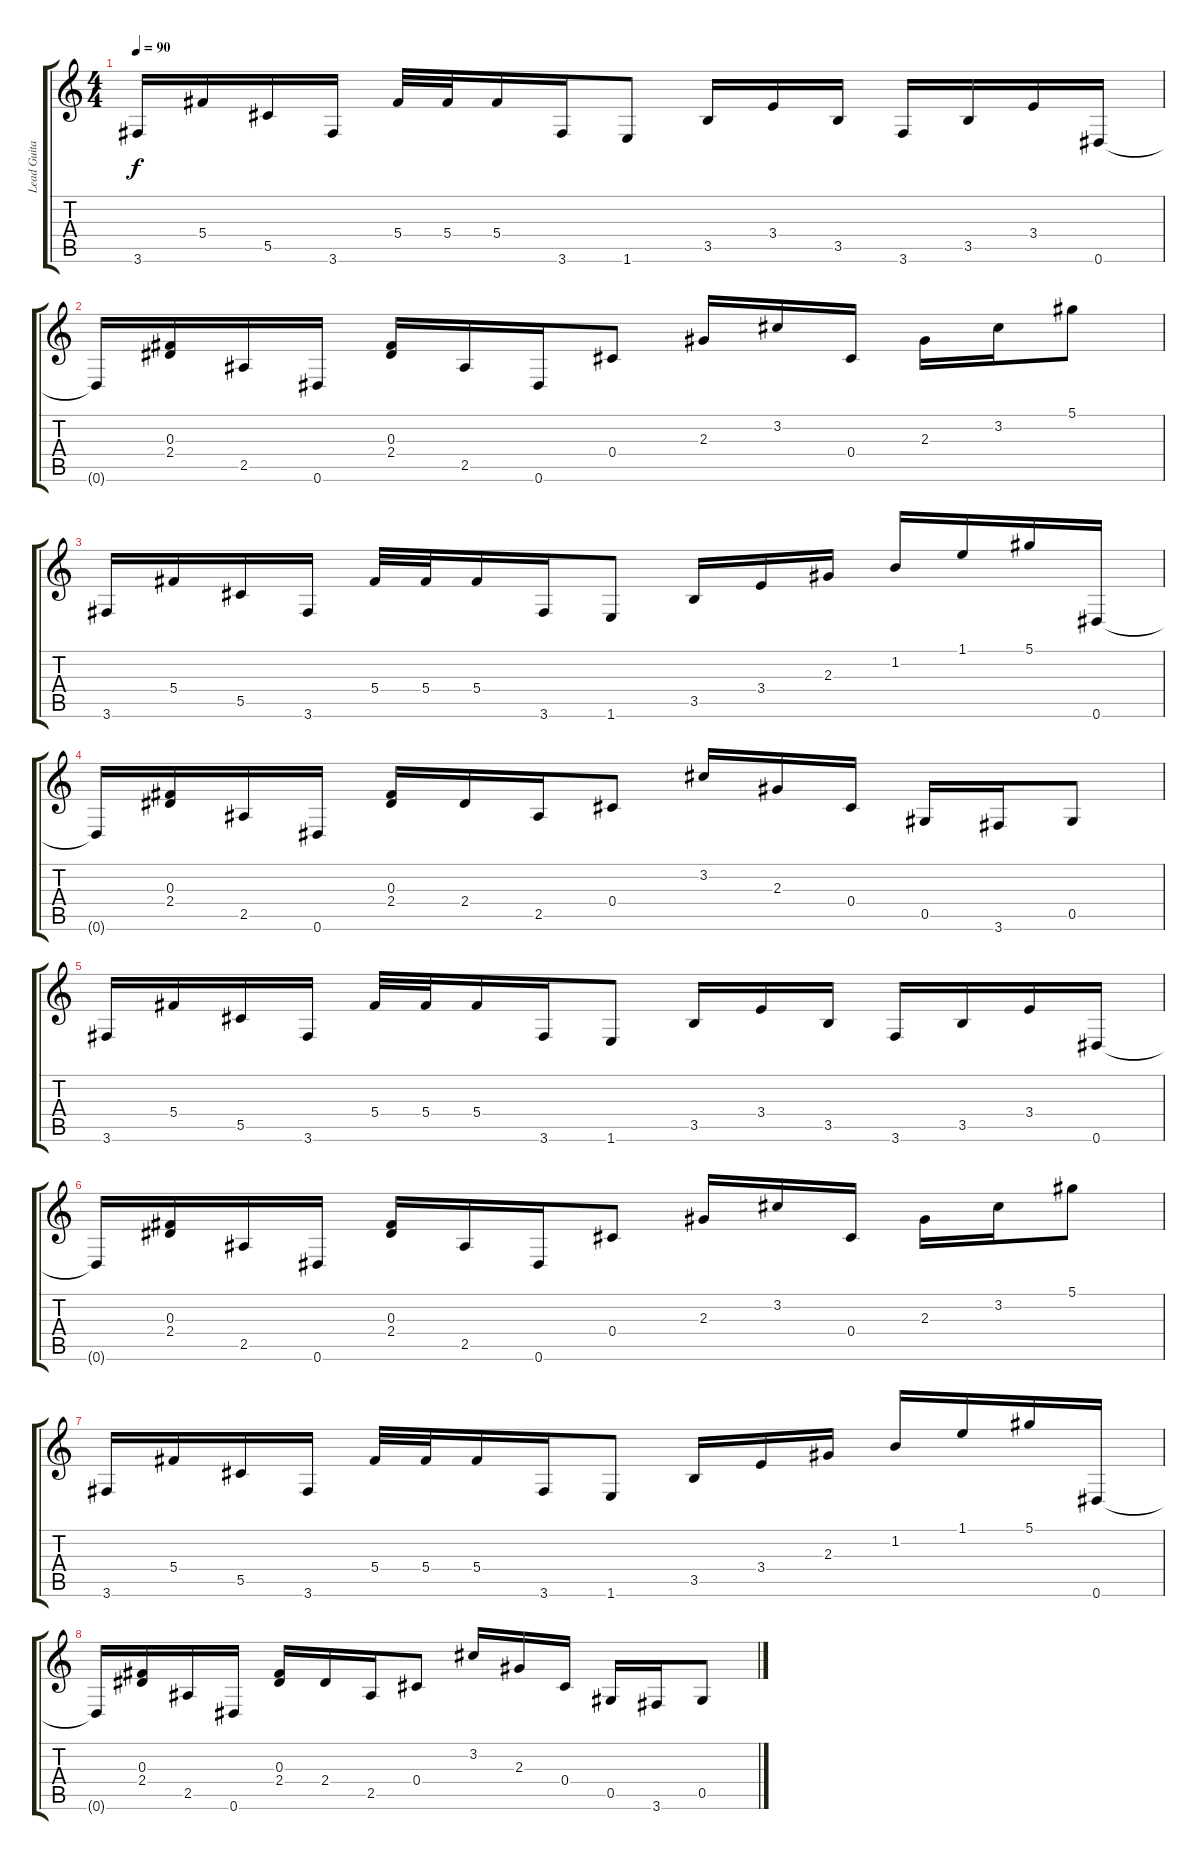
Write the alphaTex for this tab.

\track ("Lead Guitar" "Lead Guita") {instrument overdrivenguitar}
\staff {score tabs}
\tuning (Eb4 Bb3 Gb3 Db3 Ab2 Eb2) {hide}
\ts (4 4)
\tempo 90
\clef g2
\ks c
3.6.16{dy f} 5.4.16 5.5.16 3.6.16 5.4.32 5.4.32 5.4.16 3.6.16 1.6.8 3.5.16 3.4.16 3.5.16 3.6.16 3.5.16 3.4.16 0.6.16 |
0.6{t}.16 (0.3 2.4).16 2.5.16 0.6.16 (0.3 2.4).16 2.5.16 0.6.16 0.4.8 2.3.16 3.2.16 0.4.16 2.3.16 3.2.16 5.1.8 |
3.6.16 5.4.16 5.5.16 3.6.16 5.4.32 5.4.32 5.4.16 3.6.16 1.6.8 3.5.16 3.4.16 2.3.16 1.2.16 1.1.16 5.1.16 0.6.16 |
0.6{t}.16 (0.3 2.4).16 2.5.16 0.6.16 (0.3 2.4).16 2.4.16 2.5.16 0.4.8 3.2.16 2.3.16 0.4.16 0.5.16 3.6.16 0.5.8 |
3.6.16 5.4.16 5.5.16 3.6.16 5.4.32 5.4.32 5.4.16 3.6.16 1.6.8 3.5.16 3.4.16 3.5.16 3.6.16 3.5.16 3.4.16 0.6.16 |
0.6{t}.16 (0.3 2.4).16 2.5.16 0.6.16 (0.3 2.4).16 2.5.16 0.6.16 0.4.8 2.3.16 3.2.16 0.4.16 2.3.16 3.2.16 5.1.8 |
3.6.16 5.4.16 5.5.16 3.6.16 5.4.32 5.4.32 5.4.16 3.6.16 1.6.8 3.5.16 3.4.16 2.3.16 1.2.16 1.1.16 5.1.16 0.6.16 |
0.6{t}.16 (0.3 2.4).16 2.5.16 0.6.16 (0.3 2.4).16 2.4.16 2.5.16 0.4.8 3.2.16 2.3.16 0.4.16 0.5.16 3.6.16 0.5.8
